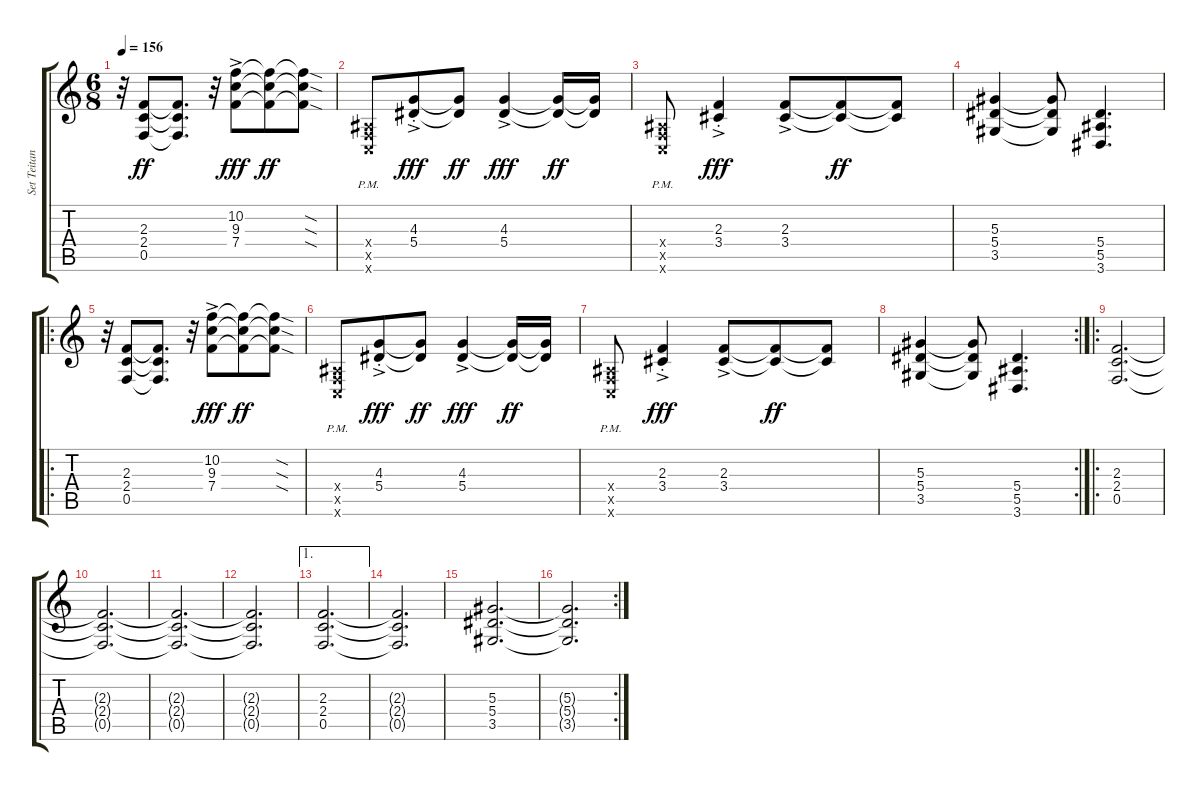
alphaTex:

\track ("Set Teitan (Rhythm 2)" "Set Teitan") {instrument distortionguitar}
\staff {score tabs}
\tuning (C4 G3 Eb3 Bb2 F2 C2) {hide}
\ts (6 8)
\tempo 156
\clef g2
\ks c
r.32{dy ff} (2.3 2.4 0.5).8 (2.3{t} 2.4{t} 0.5{t}).8{d} r.32 (10.2{ac} 9.3{ac} 7.4{ac}).8{dy fff} (10.2{t} 9.3{t} 7.4{t}).8{dy ff} (10.2{sod t} 9.3{sod t} 7.4{sod t}).8 |
(0.4{pm x} 0.5{pm x} 0.6{pm x}).8 (4.3{st} 5.4{ac st}).8{dy fff} (4.3{t} 5.4{t}).8{dy ff} (4.3{ac} 5.4{ac}).4{dy fff} (4.3{t} 5.4{t}).16{dy ff} (4.3{t} 5.4{t}).16 |
(0.4{pm x} 0.5{pm x} 0.6{pm x}).8 (2.3{st} 3.4{ac st}).4{dy fff} (2.3{ac} 3.4{ac}).8 (2.3{t} 3.4{t}).8{dy ff} (2.3{t} 3.4{t}).8 |
(5.3 5.4 3.5).4 (5.3{t} 5.4{t} 3.5{t}).8 (5.4 5.5 3.6).4{d} |
\ro
r.32 (2.3 2.4 0.5).8 (2.3{t} 2.4{t} 0.5{t}).8{d} r.32 (10.2{ac} 9.3{ac} 7.4{ac}).8{dy fff} (10.2{t} 9.3{t} 7.4{t}).8{dy ff} (10.2{sod t} 9.3{sod t} 7.4{sod t}).8 |
(0.4{pm x} 0.5{pm x} 0.6{pm x}).8 (4.3{st} 5.4{ac st}).8{dy fff} (4.3{t} 5.4{t}).8{dy ff} (4.3{ac} 5.4{ac}).4{dy fff} (4.3{t} 5.4{t}).16{dy ff} (4.3{t} 5.4{t}).16 |
(0.4{pm x} 0.5{pm x} 0.6{pm x}).8 (2.3{st} 3.4{ac st}).4{dy fff} (2.3{ac} 3.4{ac}).8 (2.3{t} 3.4{t}).8{dy ff} (2.3{t} 3.4{t}).8 |
\rc 2
(5.3 5.4 3.5).4 (5.3{t} 5.4{t} 3.5{t}).8 (5.4 5.5 3.6).4{d} |
\ro
(2.3 2.4 0.5).2{d} |
(2.3{t} 2.4{t} 0.5{t}).2{d} |
(2.3{t} 2.4{t} 0.5{t}).2{d} |
(2.3{t} 2.4{t} 0.5{t}).2{d} |
\ae 1
(2.3 2.4 0.5).2{d} |
(2.3{t} 2.4{t} 0.5{t}).2{d} |
(5.3 5.4 3.5).2{d} |
\rc 2
(5.3{t} 5.4{t} 3.5{t}).2{d}
